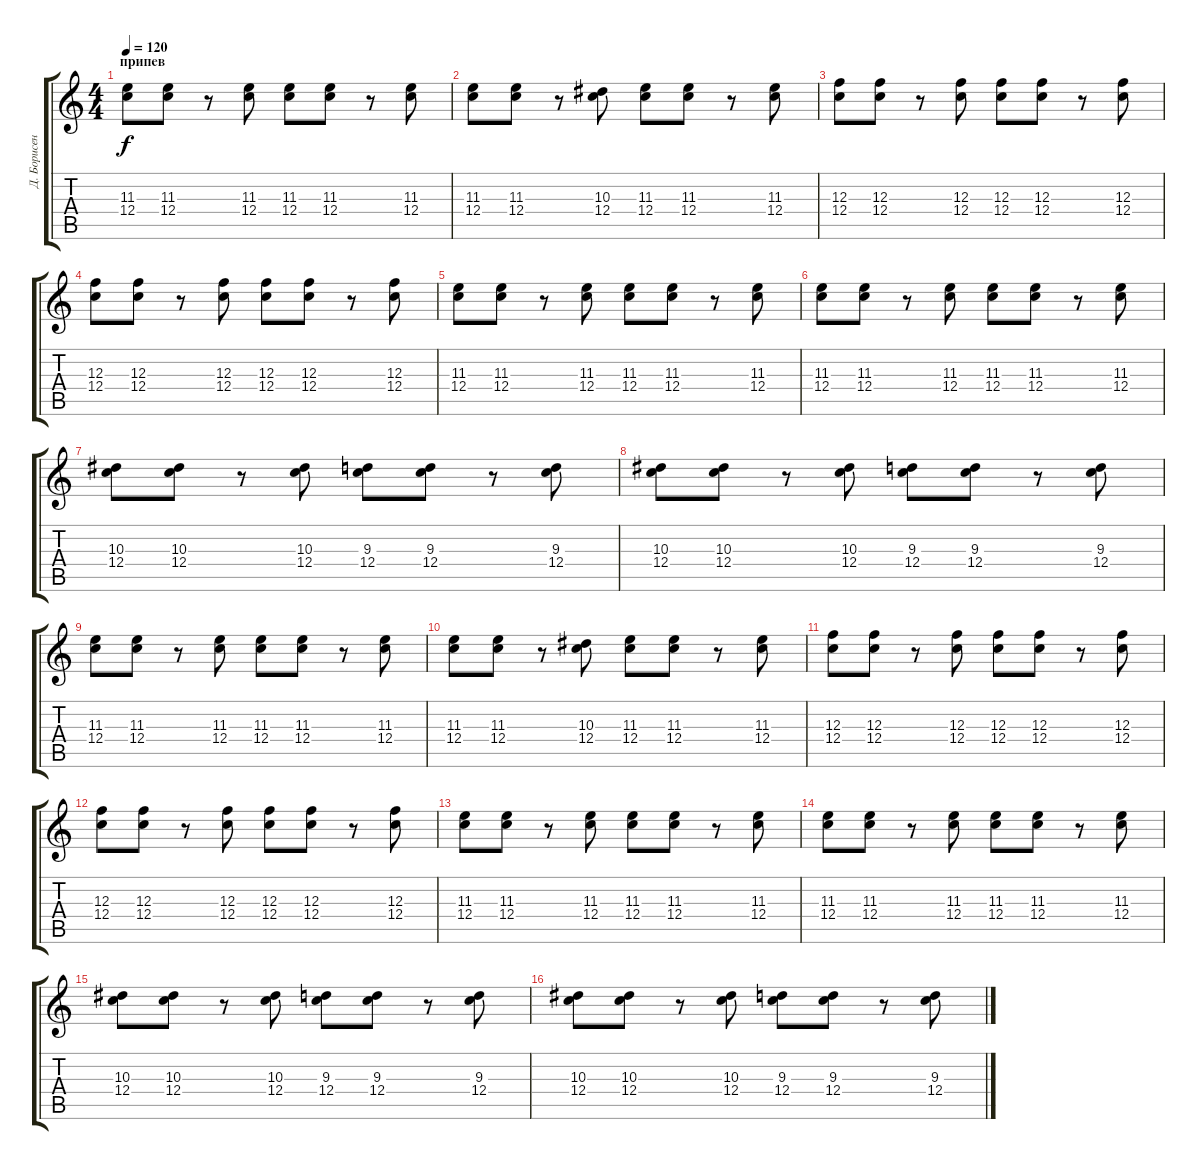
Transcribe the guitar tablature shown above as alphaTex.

\track ("Д. Борисенков(ещё один)" "Д. Борисен") {instrument distortionguitar}
\staff {score tabs}
\tuning (D4 A3 F3 C3 G2 D2) {hide}
\ts (4 4)
\section ("" "припев")
\tempo 120
\clef g2
\ks c
(11.3 12.4).8{dy f} (11.3 12.4).8 r.8 (11.3 12.4).8 (11.3 12.4).8 (11.3 12.4).8 r.8 (11.3 12.4).8 |
(11.3 12.4).8 (11.3 12.4).8 r.8 (10.3 12.4).8 (11.3 12.4).8 (11.3 12.4).8 r.8 (11.3 12.4).8 |
(12.3 12.4).8 (12.3 12.4).8 r.8 (12.3 12.4).8 (12.3 12.4).8 (12.3 12.4).8 r.8 (12.3 12.4).8 |
(12.3 12.4).8 (12.3 12.4).8 r.8 (12.3 12.4).8 (12.3 12.4).8 (12.3 12.4).8 r.8 (12.3 12.4).8 |
(11.3 12.4).8 (11.3 12.4).8 r.8 (11.3 12.4).8 (11.3 12.4).8 (11.3 12.4).8 r.8 (11.3 12.4).8 |
(11.3 12.4).8 (11.3 12.4).8 r.8 (11.3 12.4).8 (11.3 12.4).8 (11.3 12.4).8 r.8 (11.3 12.4).8 |
(10.3 12.4).8 (10.3 12.4).8 r.8 (10.3 12.4).8 (9.3 12.4).8 (9.3 12.4).8 r.8 (9.3 12.4).8 |
(10.3 12.4).8 (10.3 12.4).8 r.8 (10.3 12.4).8 (9.3 12.4).8 (9.3 12.4).8 r.8 (9.3 12.4).8 |
(11.3 12.4).8 (11.3 12.4).8 r.8 (11.3 12.4).8 (11.3 12.4).8 (11.3 12.4).8 r.8 (11.3 12.4).8 |
(11.3 12.4).8 (11.3 12.4).8 r.8 (10.3 12.4).8 (11.3 12.4).8 (11.3 12.4).8 r.8 (11.3 12.4).8 |
(12.3 12.4).8 (12.3 12.4).8 r.8 (12.3 12.4).8 (12.3 12.4).8 (12.3 12.4).8 r.8 (12.3 12.4).8 |
(12.3 12.4).8 (12.3 12.4).8 r.8 (12.3 12.4).8 (12.3 12.4).8 (12.3 12.4).8 r.8 (12.3 12.4).8 |
(11.3 12.4).8 (11.3 12.4).8 r.8 (11.3 12.4).8 (11.3 12.4).8 (11.3 12.4).8 r.8 (11.3 12.4).8 |
(11.3 12.4).8 (11.3 12.4).8 r.8 (11.3 12.4).8 (11.3 12.4).8 (11.3 12.4).8 r.8 (11.3 12.4).8 |
(10.3 12.4).8 (10.3 12.4).8 r.8 (10.3 12.4).8 (9.3 12.4).8 (9.3 12.4).8 r.8 (9.3 12.4).8 |
(10.3 12.4).8 (10.3 12.4).8 r.8 (10.3 12.4).8 (9.3 12.4).8 (9.3 12.4).8 r.8 (9.3 12.4).8
